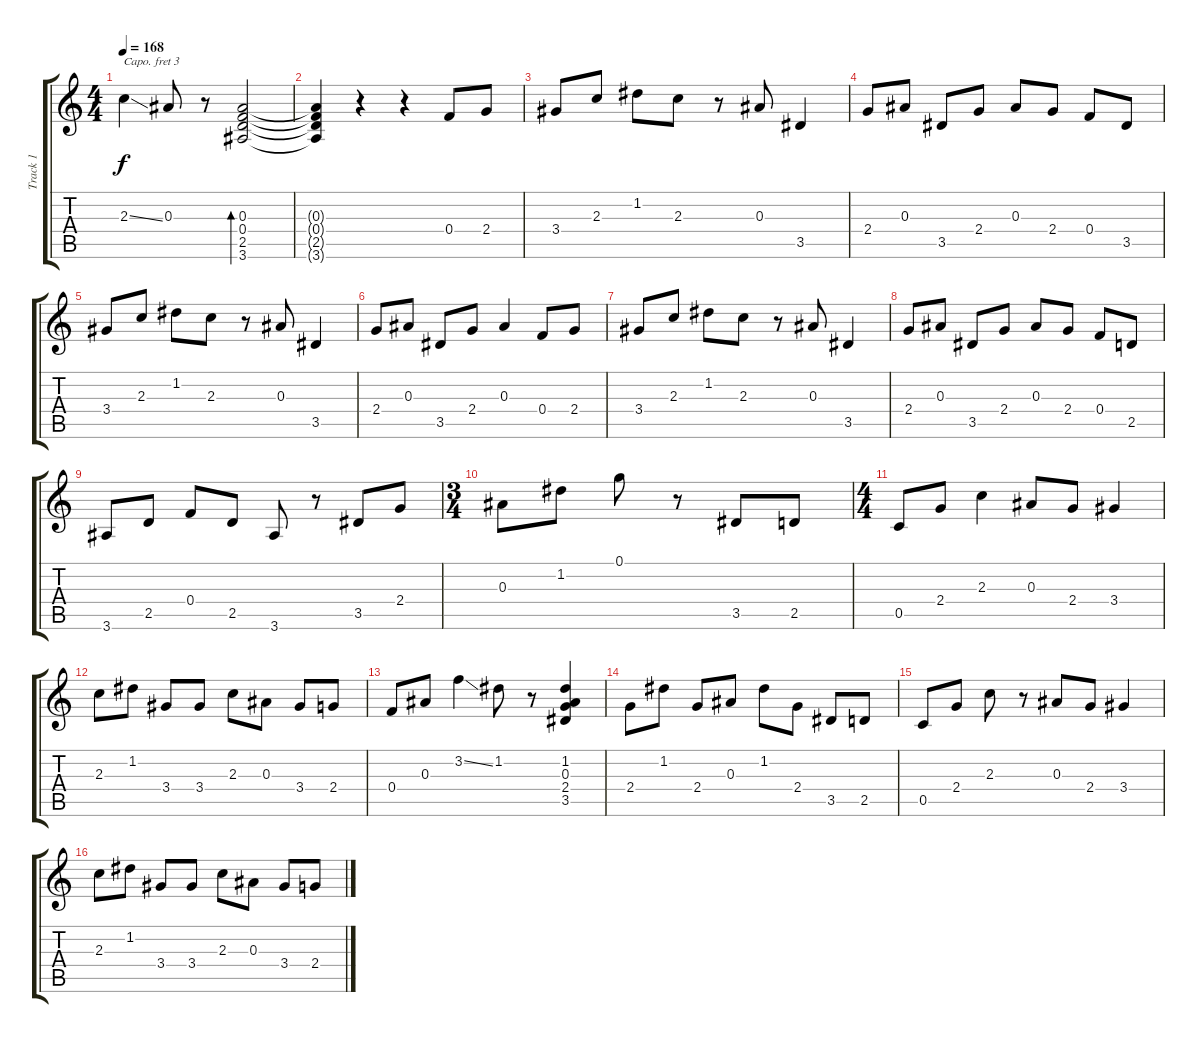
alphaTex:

\track ("Track 1" "Track 1") {instrument acousticguitarsteel}
\staff {score tabs}
\capo 3
\tuning (E4 B3 G3 D3 A2 E2) {hide}
\ts (4 4)
\tempo 168
\clef g2
\ks c
2.3{ss}.4{dy f} 0.3.8 r.8 (0.3 0.4 2.5 3.6).2{bd 480} |
(0.3{t} 0.4{t} 2.5{t} 3.6{t}).4 r.4 r.4 0.4.8 2.4.8 |
3.4.8 2.3.8 1.2.8 2.3.8 r.8 0.3.8 3.5.4 |
2.4.8 0.3.8 3.5.8 2.4.8 0.3.8 2.4.8 0.4.8 3.5.8 |
3.4.8 2.3.8 1.2.8 2.3.8 r.8 0.3.8 3.5.4 |
2.4.8 0.3.8 3.5.8 2.4.8 0.3.4 0.4.8 2.4.8 |
3.4.8 2.3.8 1.2.8 2.3.8 r.8 0.3.8 3.5.4 |
2.4.8 0.3.8 3.5.8 2.4.8 0.3.8 2.4.8 0.4.8 2.5.8 |
3.6.8 2.5.8 0.4.8 2.5.8 3.6.8 r.8 3.5.8 2.4.8 |
\ts (3 4)
0.3.8 1.2.8 0.1.8 r.8 3.5.8 2.5.8 |
\ts (4 4)
0.5.8 2.4.8 2.3.4 0.3.8 2.4.8 3.4.4 |
2.3.8 1.2.8 3.4.8 3.4.8 2.3.8 0.3.8 3.4.8 2.4.8 |
0.4.8 0.3.8 3.2{ss}.4 1.2.8 r.8 (1.2 0.3 2.4 3.5).4 |
2.4.8 1.2.8 2.4.8 0.3.8 1.2.8 2.4.8 3.5.8 2.5.8 |
0.5.8 2.4.8 2.3.8 r.8 0.3.8 2.4.8 3.4.4 |
2.3.8 1.2.8 3.4.8 3.4.8 2.3.8 0.3.8 3.4.8 2.4.8
